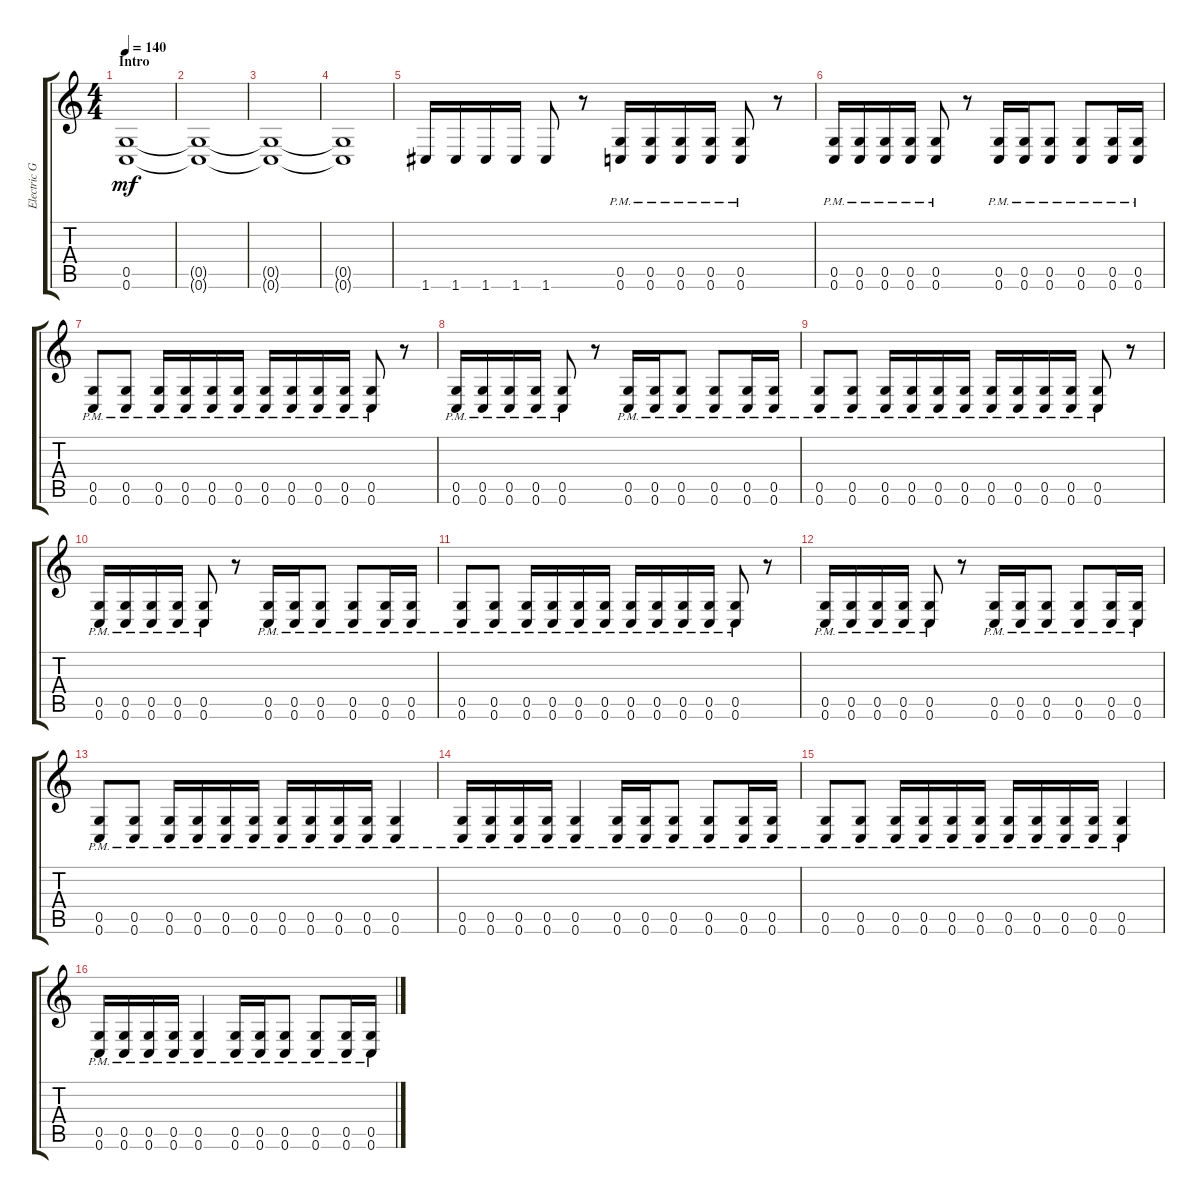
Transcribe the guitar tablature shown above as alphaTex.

\track ("Electric Guitar" "Electric G") {instrument distortionguitar}
\staff {score tabs}
\tuning (D4 A3 F3 C3 G2 C2) {hide}
\ts (4 4)
\section ("" "Intro")
\tempo 140
\clef g2
\ks c
(0.5 0.6).1{dy mf instrument distortionguitar} |
(0.5{t} 0.6{t}).1 |
(0.5{t} 0.6{t}).1 |
(0.5{t} 0.6{t}).1 |
1.6.16 1.6.16 1.6.16 1.6.16 1.6.8 r.8 (0.5{pm} 0.6{pm}).16 (0.5{pm} 0.6{pm}).16 (0.5{pm} 0.6{pm}).16 (0.5{pm} 0.6{pm}).16 (0.5{pm} 0.6{pm}).8 r.8 |
(0.5{pm} 0.6{pm}).16 (0.5{pm} 0.6{pm}).16 (0.5{pm} 0.6{pm}).16 (0.5{pm} 0.6{pm}).16 (0.5{pm} 0.6{pm}).8 r.8 (0.5{pm} 0.6{pm}).16 (0.5{pm} 0.6{pm}).16 (0.5{pm} 0.6{pm}).8 (0.5{pm} 0.6{pm}).8 (0.5{pm} 0.6{pm}).16 (0.5{pm} 0.6{pm}).16 |
(0.5{pm} 0.6{pm}).8 (0.5{pm} 0.6{pm}).8 (0.5{pm} 0.6{pm}).16 (0.5{pm} 0.6{pm}).16 (0.5{pm} 0.6{pm}).16 (0.5{pm} 0.6{pm}).16 (0.5{pm} 0.6{pm}).16 (0.5{pm} 0.6{pm}).16 (0.5{pm} 0.6{pm}).16 (0.5{pm} 0.6{pm}).16 (0.5{pm} 0.6{pm}).8 r.8 |
(0.5{pm} 0.6{pm}).16 (0.5{pm} 0.6{pm}).16 (0.5{pm} 0.6{pm}).16 (0.5{pm} 0.6{pm}).16 (0.5{pm} 0.6{pm}).8 r.8 (0.5{pm} 0.6{pm}).16 (0.5{pm} 0.6{pm}).16 (0.5{pm} 0.6{pm}).8 (0.5{pm} 0.6{pm}).8 (0.5{pm} 0.6{pm}).16 (0.5{pm} 0.6{pm}).16 |
(0.5{pm} 0.6{pm}).8 (0.5{pm} 0.6{pm}).8 (0.5{pm} 0.6{pm}).16 (0.5{pm} 0.6{pm}).16 (0.5{pm} 0.6{pm}).16 (0.5{pm} 0.6{pm}).16 (0.5{pm} 0.6{pm}).16 (0.5{pm} 0.6{pm}).16 (0.5{pm} 0.6{pm}).16 (0.5{pm} 0.6{pm}).16 (0.5{pm} 0.6{pm}).8 r.8 |
(0.5{pm} 0.6{pm}).16 (0.5{pm} 0.6{pm}).16 (0.5{pm} 0.6{pm}).16 (0.5{pm} 0.6{pm}).16 (0.5{pm} 0.6{pm}).8 r.8 (0.5{pm} 0.6{pm}).16 (0.5{pm} 0.6{pm}).16 (0.5{pm} 0.6{pm}).8 (0.5{pm} 0.6{pm}).8 (0.5{pm} 0.6{pm}).16 (0.5{pm} 0.6{pm}).16 |
(0.5{pm} 0.6{pm}).8 (0.5{pm} 0.6{pm}).8 (0.5{pm} 0.6{pm}).16 (0.5{pm} 0.6{pm}).16 (0.5{pm} 0.6{pm}).16 (0.5{pm} 0.6{pm}).16 (0.5{pm} 0.6{pm}).16 (0.5{pm} 0.6{pm}).16 (0.5{pm} 0.6{pm}).16 (0.5{pm} 0.6{pm}).16 (0.5{pm} 0.6{pm}).8 r.8 |
(0.5{pm} 0.6{pm}).16 (0.5{pm} 0.6{pm}).16 (0.5{pm} 0.6{pm}).16 (0.5{pm} 0.6{pm}).16 (0.5{pm} 0.6{pm}).8 r.8 (0.5{pm} 0.6{pm}).16 (0.5{pm} 0.6{pm}).16 (0.5{pm} 0.6{pm}).8 (0.5{pm} 0.6{pm}).8 (0.5{pm} 0.6{pm}).16 (0.5{pm} 0.6{pm}).16 |
(0.5{pm} 0.6{pm}).8 (0.5{pm} 0.6{pm}).8 (0.5{pm} 0.6{pm}).16 (0.5{pm} 0.6{pm}).16 (0.5{pm} 0.6{pm}).16 (0.5{pm} 0.6{pm}).16 (0.5{pm} 0.6{pm}).16 (0.5{pm} 0.6{pm}).16 (0.5{pm} 0.6{pm}).16 (0.5{pm} 0.6{pm}).16 (0.5{pm} 0.6{pm}).4 |
(0.5{pm} 0.6{pm}).16 (0.5{pm} 0.6{pm}).16 (0.5{pm} 0.6{pm}).16 (0.5{pm} 0.6{pm}).16 (0.5{pm} 0.6{pm}).4 (0.5{pm} 0.6{pm}).16 (0.5{pm} 0.6{pm}).16 (0.5{pm} 0.6{pm}).8 (0.5{pm} 0.6{pm}).8 (0.5{pm} 0.6{pm}).16 (0.5{pm} 0.6{pm}).16 |
(0.5{pm} 0.6{pm}).8 (0.5{pm} 0.6{pm}).8 (0.5{pm} 0.6{pm}).16 (0.5{pm} 0.6{pm}).16 (0.5{pm} 0.6{pm}).16 (0.5{pm} 0.6{pm}).16 (0.5{pm} 0.6{pm}).16 (0.5{pm} 0.6{pm}).16 (0.5{pm} 0.6{pm}).16 (0.5{pm} 0.6{pm}).16 (0.5{pm} 0.6{pm}).4 |
(0.5{pm} 0.6{pm}).16 (0.5{pm} 0.6{pm}).16 (0.5{pm} 0.6{pm}).16 (0.5{pm} 0.6{pm}).16 (0.5{pm} 0.6{pm}).4 (0.5{pm} 0.6{pm}).16 (0.5{pm} 0.6{pm}).16 (0.5{pm} 0.6{pm}).8 (0.5{pm} 0.6{pm}).8 (0.5{pm} 0.6{pm}).16 (0.5{pm} 0.6{pm}).16
